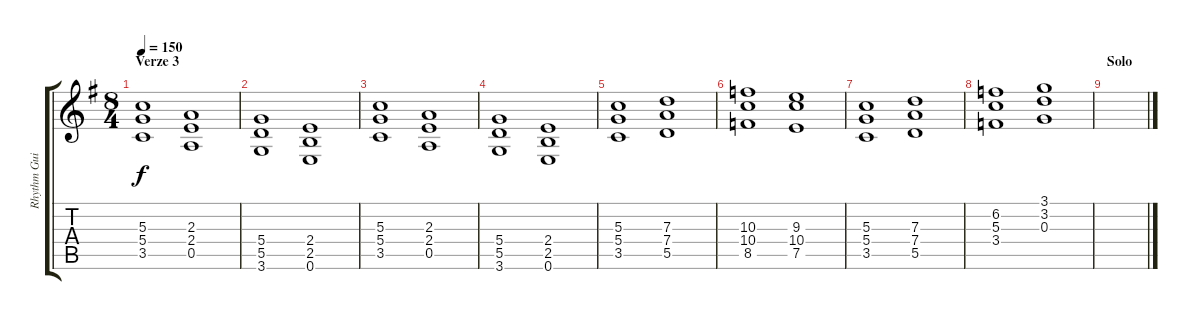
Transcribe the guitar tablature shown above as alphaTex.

\track ("Rhythm Guitar 1" "Rhythm Gui") {instrument overdrivenguitar}
\staff {score tabs}
\tuning (E4 B3 G3 D3 A2 E2) {hide}
\ts (8 4)
\section ("" "Verze 3")
\tempo 150
\clef g2
\ks g
(5.3 5.4 3.5).1{dy f} (2.3 2.4 0.5).1 |
(5.4 5.5 3.6).1 (2.4 2.5 0.6).1 |
(5.3 5.4 3.5).1 (2.3 2.4 0.5).1 |
(5.4 5.5 3.6).1 (2.4 2.5 0.6).1 |
(5.3 5.4 3.5).1 (7.3 7.4 5.5).1 |
(10.3 10.4 8.5).1 (9.3 10.4 7.5).1 |
(5.3 5.4 3.5).1 (7.3 7.4 5.5).1 |
(6.2 5.3 3.4).1 (3.1 3.2 0.3).1 |
\section ("" "Solo")
